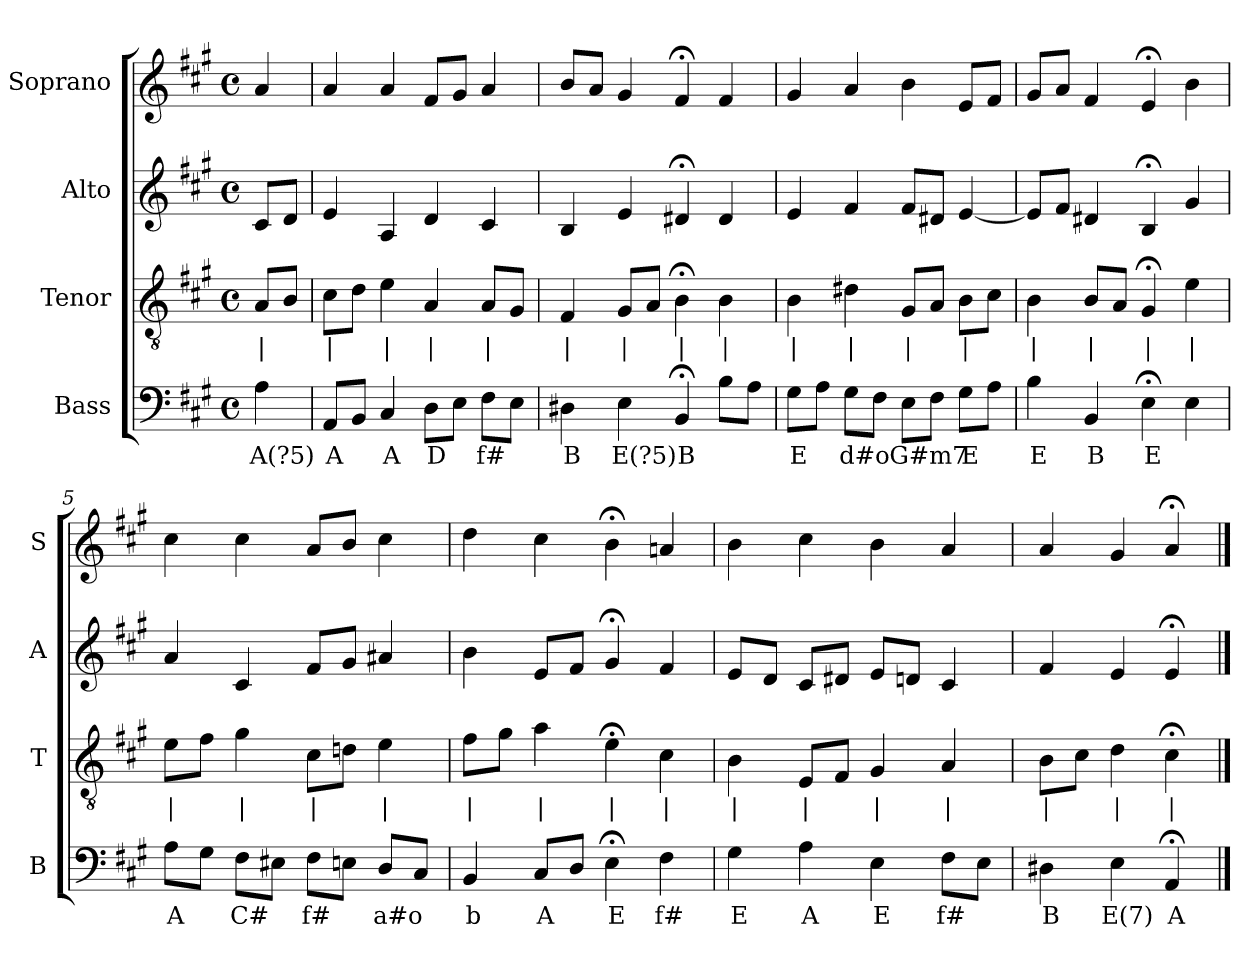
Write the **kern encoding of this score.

**kern	**text	**kern	**text	**kern	**kern
*part4	*part4	*part3	*part3	*part2	*part1
*staff4	*staff4	*staff3	*staff3	*staff2	*staff1
*I"Bass	*	*I"Tenor	*	*I"Alto	*I"Soprano
*I'B	*	*I'T	*	*I'A	*I'S
*clefF4	*	*clefGv2	*	*clefG2	*clefG2
*k[f#c#g#]	*	*k[f#c#g#]	*	*k[f#c#g#]	*k[f#c#g#]
*A:	*	*A:	*	*A:	*A:
*M4/4	*	*M4/4	*	*M4/4	*M4/4
*met(c)	*	*met(c)	*	*met(c)	*met(c)
*MM100	*	*MM100	*	*MM100	*MM100
=	=	=	=	=	=
4A	A(?5)	8AL	|	8c#L	4a
.	.	8BJ	.	8dJ	.
=1	=1	=1	=1	=1	=1
8AAL	A	8c#L	|	4e	4a
8BBJ	.	8dJ	.	.	.
4C#	A	4e	|	4A	4a
8DL	D	4A	|	4d	8f#L
8EJ	.	.	.	.	8g#J
8F#L	f#	8AL	|	4c#	4a
8EJ	.	8G#J	.	.	.
=2	=2	=2	=2	=2	=2
4D#X	B	4F#	|	4B	8bL
.	.	.	.	.	8aJ
4E	E(?5)	8G#L	|	4e	4g#
.	.	8AJ	.	.	.
4BB;<	B	4B;<	|	4d#X;<	4f#;<
8BL	.	4B	|	4d#	4f#
8AJ	.	.	.	.	.
=3	=3	=3	=3	=3	=3
8G#L	E	4B	|	4e	4g#
8AJ	.	.	.	.	.
8G#L	d#o	4d#X	|	4f#	4a
8F#J	.	.	.	.	.
8EL	G#m7	8G#L	|	8f#L	4b
8F#J	.	8AJ	.	8d#XJ	.
8G#L	E	8BL	|	[4e	8eL
8AJ	.	8c#J	.	.	8f#J
=4	=4	=4	=4	=4	=4
4B	E	4B	|	8eL]	8g#L
.	.	.	.	8f#J	8aJ
4BB	B	8BL	|	4d#X	4f#
.	.	8AJ	.	.	.
4E;<	E	4G#;<	|	4B;<	4e;<
4E	.	4e	|	4g#	4b
=5	=5	=5	=5	=5	=5
8AL	A	8eL	|	4a	4cc#
8G#J	.	8f#J	.	.	.
8F#L	C#	4g#	|	4c#	4cc#
8E#XJ	.	.	.	.	.
8F#L	f#	8c#L	|	8f#L	8aL
8EnJ	.	8dnJ	.	8g#J	8bJ
8DL	a#o	4e	|	4a#X	4cc#
8C#J	.	.	.	.	.
=6	=6	=6	=6	=6	=6
4BB	b	8f#L	|	4b	4dd
.	.	8g#J	.	.	.
8C#L	A	4a	|	8eL	4cc#
8DJ	.	.	.	8f#J	.
4E;<	E	4e;<	|	4g#;<	4b;<
4F#	f#	4c#	|	4f#	4an
=7	=7	=7	=7	=7	=7
4G#	E	4B	|	8eL	4b
.	.	.	.	8dJ	.
4A	A	8EL	|	8c#L	4cc#
.	.	8F#J	.	8d#XJ	.
4E	E	4G#	|	8eL	4b
.	.	.	.	8dnJ	.
8F#L	f#	4A	|	4c#	4a
8EJ	.	.	.	.	.
=8	=8	=8	=8	=8	=8
4D#X	B	8BL	|	4f#	4a
.	.	8c#J	.	.	.
4E	E(7)	4d	|	4e	4g#
4AA;<	A	4c#;<	|	4e;<	4a;<
==	==	==	==	==	==
*-	*-	*-	*-	*-	*-
